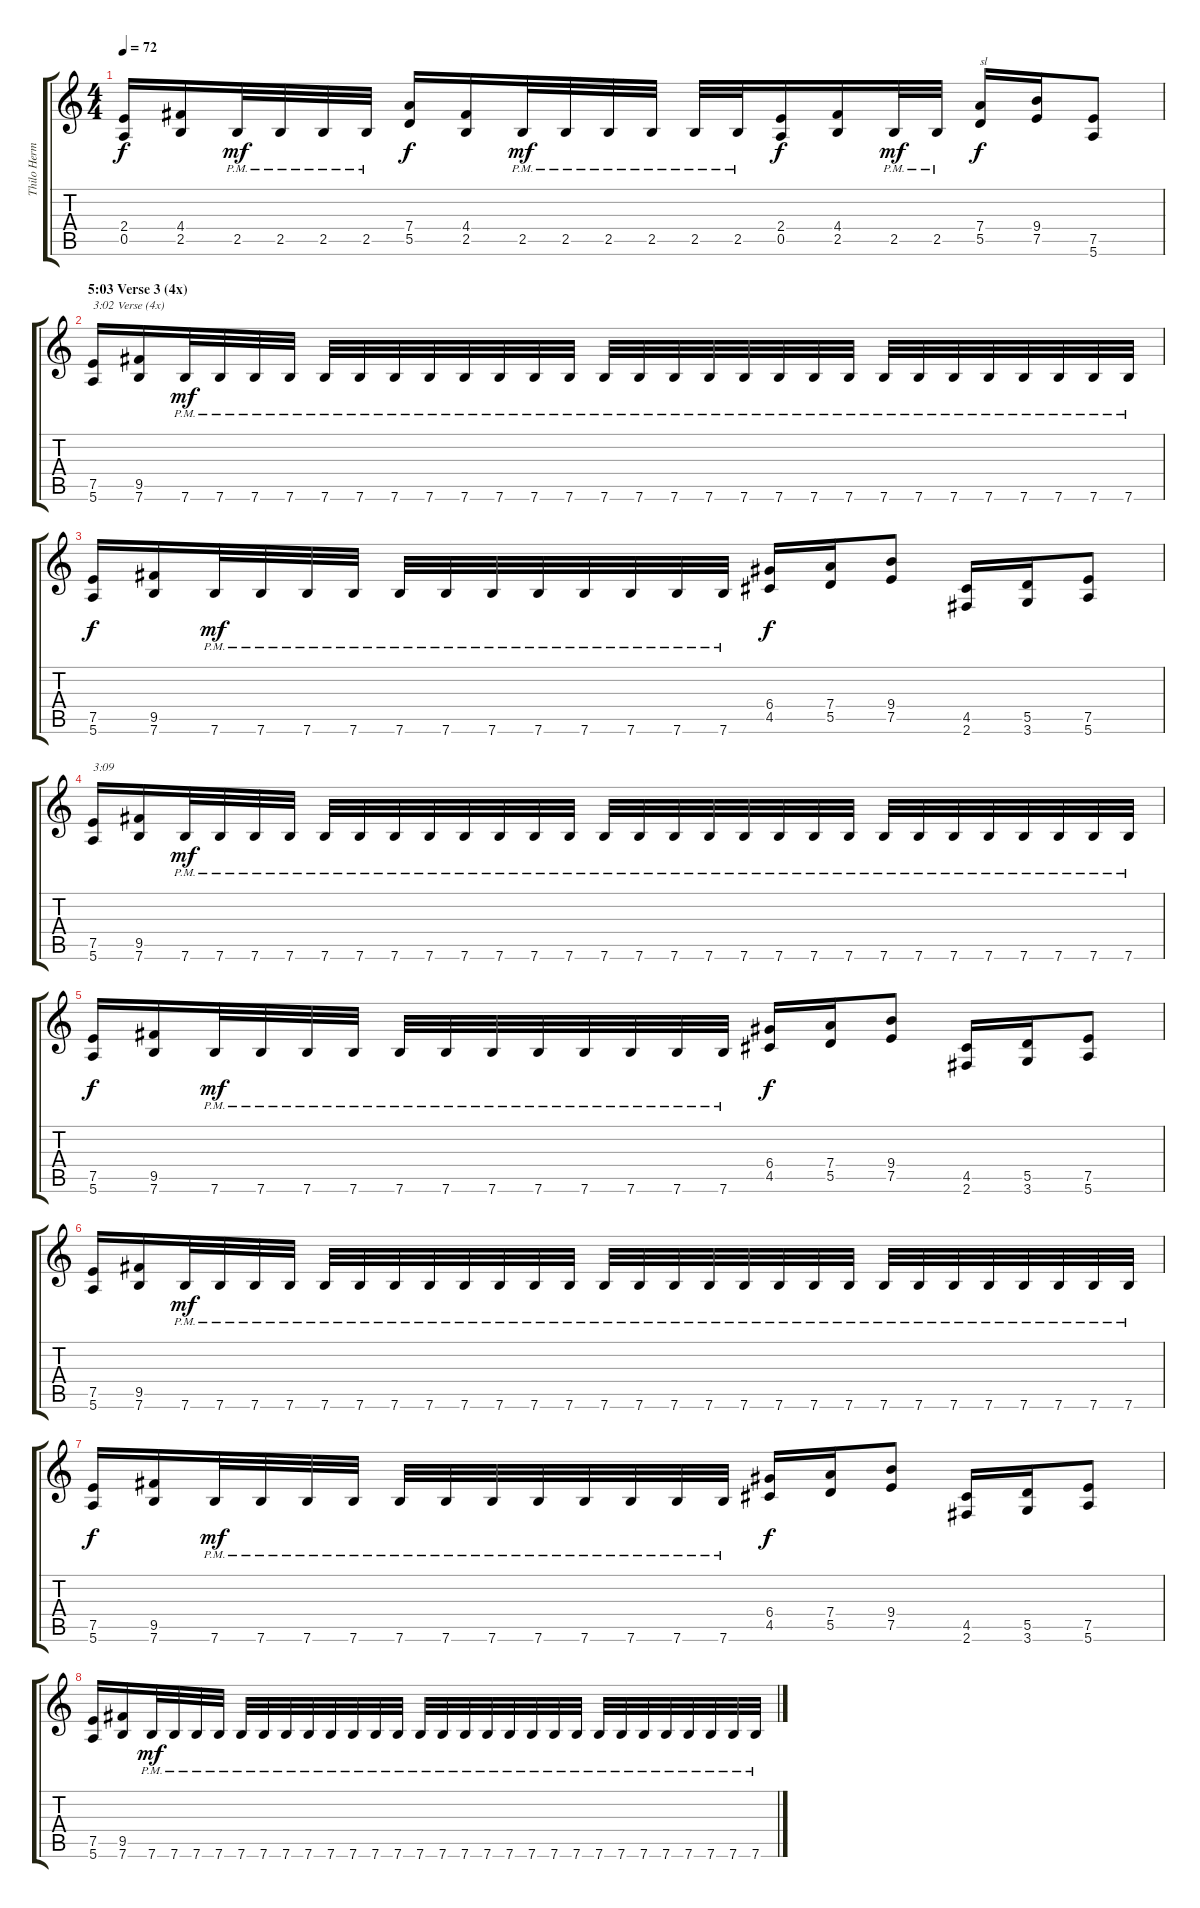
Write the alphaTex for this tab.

\track ("Thilo Hermann (right)" "Thilo Herm") {instrument overdrivenguitar}
\staff {score tabs}
\tuning (E4 B3 G3 D3 A2 E2) {hide}
\ts (4 4)
\tempo 72
\clef g2
\ks c
(2.4 0.5).16{dy f} (4.4 2.5).16 2.5{pm}.32{dy mf} 2.5{pm}.32 2.5{pm}.32 2.5{pm}.32 (7.4 5.5).16{dy f} (4.4 2.5).16 2.5{pm}.32{dy mf} 2.5{pm}.32 2.5{pm}.32 2.5{pm}.32 2.5{pm}.32 2.5{pm}.32 (2.4 0.5).16{dy f} (4.4 2.5).16 2.5{pm}.32{dy mf} 2.5{pm}.32 (7.4 5.5).16{txt "sl" dy f} (9.4 7.5).16 (7.5 5.6).8 |
\section ("" "5:03 Verse 3 (4x)")
(7.5 5.6).16{txt "3:02 Verse (4x)"} (9.5 7.6).16 7.6{pm}.32{dy mf} 7.6{pm}.32 7.6{pm}.32 7.6{pm}.32 7.6{pm}.32 7.6{pm}.32 7.6{pm}.32 7.6{pm}.32 7.6{pm}.32 7.6{pm}.32 7.6{pm}.32 7.6{pm}.32 7.6{pm}.32 7.6{pm}.32 7.6{pm}.32 7.6{pm}.32 7.6{pm}.32 7.6{pm}.32 7.6{pm}.32 7.6{pm}.32 7.6{pm}.32 7.6{pm}.32 7.6{pm}.32 7.6{pm}.32 7.6{pm}.32 7.6{pm}.32 7.6{pm}.32 7.6{pm}.32 |
(7.5 5.6).16{dy f} (9.5 7.6).16 7.6{pm}.32{dy mf} 7.6{pm}.32 7.6{pm}.32 7.6{pm}.32 7.6{pm}.32 7.6{pm}.32 7.6{pm}.32 7.6{pm}.32 7.6{pm}.32 7.6{pm}.32 7.6{pm}.32 7.6{pm}.32 (6.4 4.5).16{dy f} (7.4 5.5).16 (9.4 7.5).8 (4.5 2.6).16 (5.5 3.6).16 (7.5 5.6).8 |
(7.5 5.6).16{txt "3:09"} (9.5 7.6).16 7.6{pm}.32{dy mf} 7.6{pm}.32 7.6{pm}.32 7.6{pm}.32 7.6{pm}.32 7.6{pm}.32 7.6{pm}.32 7.6{pm}.32 7.6{pm}.32 7.6{pm}.32 7.6{pm}.32 7.6{pm}.32 7.6{pm}.32 7.6{pm}.32 7.6{pm}.32 7.6{pm}.32 7.6{pm}.32 7.6{pm}.32 7.6{pm}.32 7.6{pm}.32 7.6{pm}.32 7.6{pm}.32 7.6{pm}.32 7.6{pm}.32 7.6{pm}.32 7.6{pm}.32 7.6{pm}.32 7.6{pm}.32 |
(7.5 5.6).16{dy f} (9.5 7.6).16 7.6{pm}.32{dy mf} 7.6{pm}.32 7.6{pm}.32 7.6{pm}.32 7.6{pm}.32 7.6{pm}.32 7.6{pm}.32 7.6{pm}.32 7.6{pm}.32 7.6{pm}.32 7.6{pm}.32 7.6{pm}.32 (6.4 4.5).16{dy f} (7.4 5.5).16 (9.4 7.5).8 (4.5 2.6).16 (5.5 3.6).16 (7.5 5.6).8 |
(7.5 5.6).16 (9.5 7.6).16 7.6{pm}.32{dy mf} 7.6{pm}.32 7.6{pm}.32 7.6{pm}.32 7.6{pm}.32 7.6{pm}.32 7.6{pm}.32 7.6{pm}.32 7.6{pm}.32 7.6{pm}.32 7.6{pm}.32 7.6{pm}.32 7.6{pm}.32 7.6{pm}.32 7.6{pm}.32 7.6{pm}.32 7.6{pm}.32 7.6{pm}.32 7.6{pm}.32 7.6{pm}.32 7.6{pm}.32 7.6{pm}.32 7.6{pm}.32 7.6{pm}.32 7.6{pm}.32 7.6{pm}.32 7.6{pm}.32 7.6{pm}.32 |
(7.5 5.6).16{dy f} (9.5 7.6).16 7.6{pm}.32{dy mf} 7.6{pm}.32 7.6{pm}.32 7.6{pm}.32 7.6{pm}.32 7.6{pm}.32 7.6{pm}.32 7.6{pm}.32 7.6{pm}.32 7.6{pm}.32 7.6{pm}.32 7.6{pm}.32 (6.4 4.5).16{dy f} (7.4 5.5).16 (9.4 7.5).8 (4.5 2.6).16 (5.5 3.6).16 (7.5 5.6).8 |
(7.5 5.6).16 (9.5 7.6).16 7.6{pm}.32{dy mf} 7.6{pm}.32 7.6{pm}.32 7.6{pm}.32 7.6{pm}.32 7.6{pm}.32 7.6{pm}.32 7.6{pm}.32 7.6{pm}.32 7.6{pm}.32 7.6{pm}.32 7.6{pm}.32 7.6{pm}.32 7.6{pm}.32 7.6{pm}.32 7.6{pm}.32 7.6{pm}.32 7.6{pm}.32 7.6{pm}.32 7.6{pm}.32 7.6{pm}.32 7.6{pm}.32 7.6{pm}.32 7.6{pm}.32 7.6{pm}.32 7.6{pm}.32 7.6{pm}.32 7.6{pm}.32
